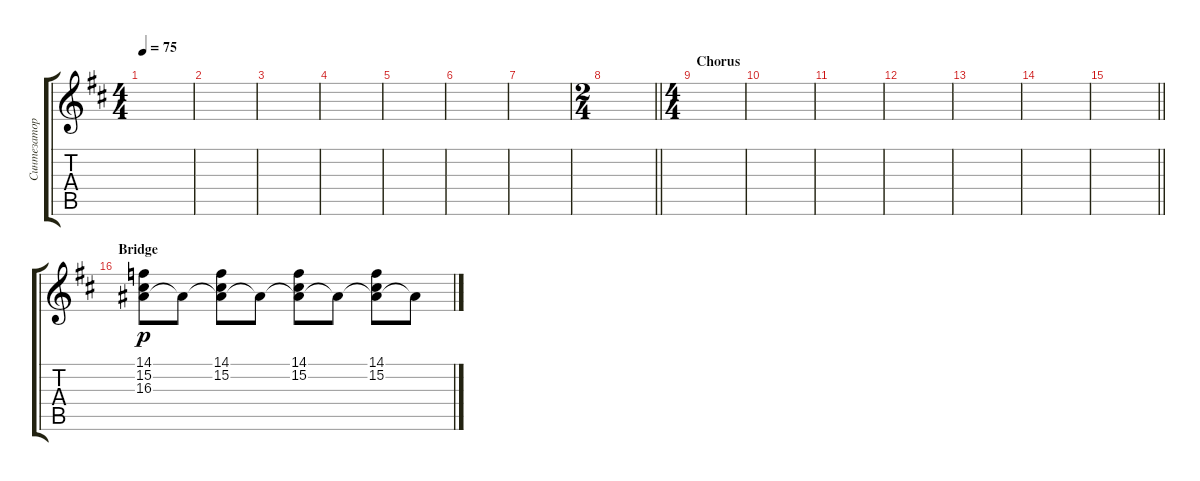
\track ("Синтезатор" "Синтезатор") {instrument stringensemble1}
\staff {score tabs}
\tuning (Eb4 Bb3 Gb3 Db3 Ab2 Eb2) {hide}
\ts (4 4)
\tempo 75
\clef g2
\ks bminor
|
|
|
|
|
|
|
\ts (2 4)
\barLineRight lightlight
|
\ts (4 4)
\section ("" "Chorus")
|
|
|
|
|
|
\barLineRight lightlight
|
\section ("" "Bridge")
(14.1 15.2 16.3).8{dy p} 16.3{t}.8 (14.1 15.2 16.3{t}).8 16.3{t}.8 (14.1 15.2 16.3{t}).8 16.3{t}.8 (14.1 15.2 16.3{t}).8 16.3{t}.8
